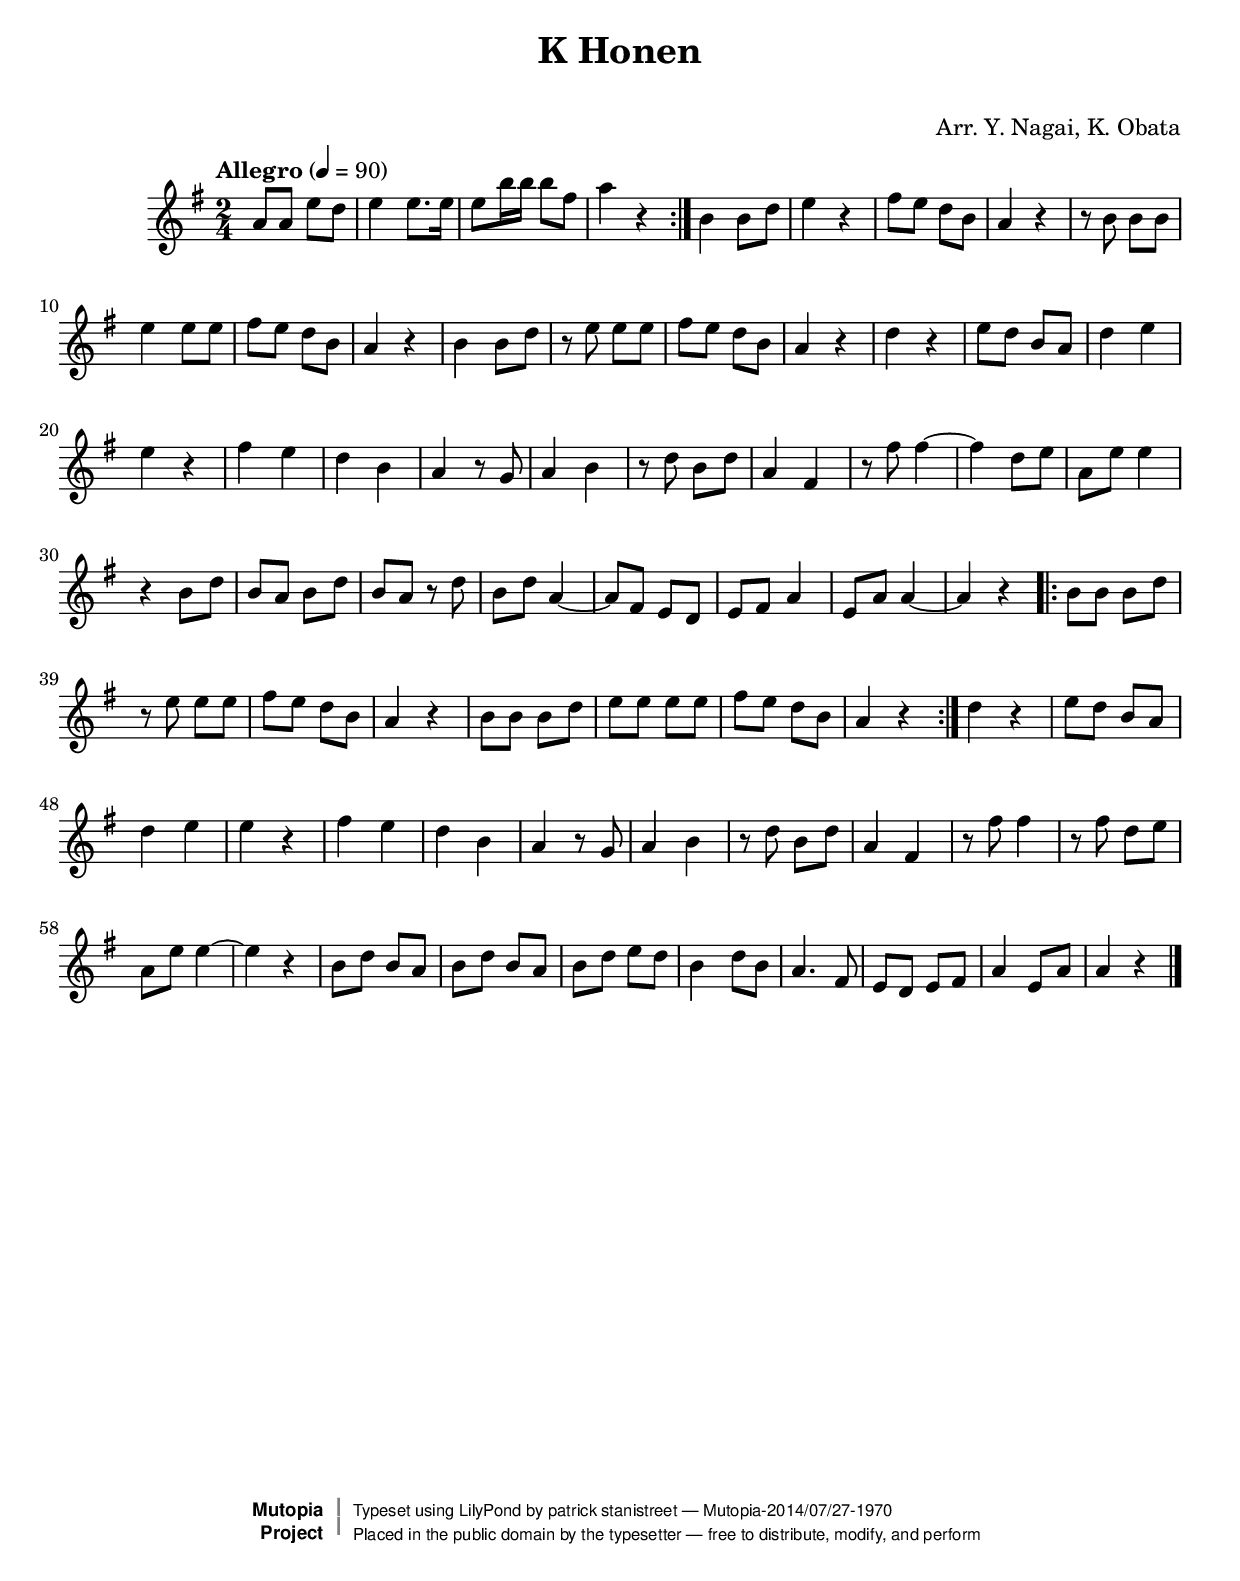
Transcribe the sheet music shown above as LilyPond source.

\version "2.19.7"

tsfooter = \markup {
\column {
  \line {"Arranged by:  Nagai, Iwai and Obata, Kenhachiro"}
  \line {"Source:  Seiyo gakufu Nihon zokkyokushu,  pub. Miki Shoten, Osaka, 1895."}
  \line {"English title:  \"A Collection of Japanese Popular Music.\""}
  \line {"Copyright Public Domain  Typeset by Tom Potter 2007"}
  \line {"http://www.daisyfield.com/music/"}
}
}

\paper {
  top-margin = 2 \cm
  bottom-margin = 2 \cm
%  oddFooterMarkup = \tsfooter
}


\header {
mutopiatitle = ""    %  if not set taken from title field
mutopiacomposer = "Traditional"
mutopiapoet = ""    %  
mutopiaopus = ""    %  
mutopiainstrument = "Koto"
date = ""    %  optional - date piece composed
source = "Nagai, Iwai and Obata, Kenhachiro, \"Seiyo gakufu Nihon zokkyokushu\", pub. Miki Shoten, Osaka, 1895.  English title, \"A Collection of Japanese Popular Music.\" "
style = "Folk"
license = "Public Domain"
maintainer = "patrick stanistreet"
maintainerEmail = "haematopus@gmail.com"
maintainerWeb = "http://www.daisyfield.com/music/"
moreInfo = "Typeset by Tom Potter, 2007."  

title = "K Honen"
subtitle = "  "      %
composer = "Arr. Y. Nagai, K. Obata"

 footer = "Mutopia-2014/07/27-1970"
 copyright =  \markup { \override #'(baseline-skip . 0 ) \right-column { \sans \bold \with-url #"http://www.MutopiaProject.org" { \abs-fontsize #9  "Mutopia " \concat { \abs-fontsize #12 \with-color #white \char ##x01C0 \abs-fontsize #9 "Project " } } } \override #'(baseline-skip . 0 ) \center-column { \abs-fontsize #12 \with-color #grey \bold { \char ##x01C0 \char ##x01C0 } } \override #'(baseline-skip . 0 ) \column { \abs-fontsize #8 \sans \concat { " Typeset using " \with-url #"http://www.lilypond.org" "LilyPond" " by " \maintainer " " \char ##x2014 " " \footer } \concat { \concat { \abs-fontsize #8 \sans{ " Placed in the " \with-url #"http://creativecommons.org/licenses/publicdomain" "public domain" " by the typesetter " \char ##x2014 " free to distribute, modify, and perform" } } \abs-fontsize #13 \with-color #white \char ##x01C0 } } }
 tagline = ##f
}

kotoOne =  {
%    \clef "treble" \key g \major \time 2/4 \repeat volta 2 {
        | 
% 1
  \repeat volta 2  {
    a'8  [ a'8 ] e''8 [ d''8 ] | 
%    a'8 -\markup{ \bold {Allegro} } \ff [ a'8 ] e''8 [ d''8 ] | 
% 2
    e''4 e''8. [ e''16 ] | 
% 3
    e''8 [ b''16 b''16 ] b''8 [ fis''8 ] | 
% 4
    a''4 r4  |  
  }  %  end repeat
%    | 
% 5
    b'4  b'8 [ d''8 ] | 
% 6
    e''4 r4 | 
% 7
    fis''8 [ e''8 ] d''8 [ b'8 ] | 
% 8
    a'4 r4 | 
% 9
    r8 b'8 b'8 [ b'8 ] | 
\barNumberCheck #10
    e''4 e''8 [ e''8 ] | 
% 11
    fis''8 [ e''8 ] d''8 [ b'8 ] | 
% 12
    a'4 r4 | 
% 13
    b'4 b'8 [ d''8 ] | 
% 14
    r8 e''8 e''8 [ e''8 ] | 
% 15
    fis''8 [ e''8 ] d''8 [ b'8 ] | 
% 16
    a'4 r4 | 
% 17
    d''4  r4 | 
% 18
    e''8 [ d''8 ] b'8 [ a'8 ] | 
% 19
    d''4 e''4 | 
\barNumberCheck #20
    e''4 r4 | 
% 21
    fis''4  e''4 | 
% 22
    d''4 b'4 | 
% 23
    a'4 r8 g'8 | 
% 24
    a'4 b'4 | 
% 25
    r8 d''8 b'8 [ d''8 ] | 
% 26
    a'4 fis'4 | 
% 27
    r8 fis''8 fis''4 ~ | 
% 28
    fis''4 d''8 [ e''8 ] | 
% 29
    a'8 [ e''8 ] e''4 | 
\barNumberCheck #30
    r4 b'8  [ d''8 ] | 
% 31
    b'8 [ a'8 ] b'8 [ d''8 ] | 
% 32
    b'8 [ a'8 ] r8 d''8 | 
% 33
    b'8 [ d''8 ] a'4 ~ | 
% 34
    a'8 [ fis'8 ] e'8 [ d'8 ] | 
% 35
    e'8 [ fis'8 ] a'4 | 
% 36
    e'8 [ a'8 ] a'4 ~ | 
% 37
    a'4 r4  |  %  moved bar check to here 
  \repeat volta 2 {
%        | 
% 38
    b'8  [ b'8 ] b'8 [ d''8 ] | 
% 39
    r8 e''8 e''8 [ e''8 ] | 
\barNumberCheck #40
    fis''8 [ e''8 ] d''8 [ b'8 ] | 
% 41
    a'4 r4 | 
% 42
    b'8 [ b'8 ] b'8 [ d''8 ] | 
% 43
    e''8 [ e''8 ] e''8 [ e''8 ] | 
% 44
    fis''8 [ e''8 ] d''8 [ b'8 ] | 
% 45
    a'4 r4  |  %  moved bar check to here
  }  %  end repeat
%    | 
% 46
    d''4  r4 | 
% 47
    e''8 [ d''8 ] b'8 [ a'8 ] | 
% 48
    d''4 e''4 | 
% 49
    e''4 r4 | 
\barNumberCheck #50
    fis''4 e''4 | 
% 51
    d''4 b'4 | 
% 52
    a'4 r8 g'8 | 
% 53
    a'4 b'4 | 
% 54
    r8 d''8 b'8 [ d''8 ] | 
% 55
    a'4 fis'4 | 
% 56
    r8 fis''8 fis''4 | 
% 57
    r8 fis''8 d''8 [ e''8 ] | 
% 58
    a'8 [ e''8 ] e''4 ~ | 
% 59
    e''4 r4 | 
\barNumberCheck #60
    b'8  [ d''8 ] b'8 [ a'8 ] | 
% 61
    b'8 [ d''8 ] b'8 [ a'8 ] | 
% 62
    b'8 [ d''8 ] e''8 [ d''8 ] | 
% 63
    b'4 d''8 [ b'8 ] | 
% 64
    a'4. fis'8 | 
% 65
    e'8 [ d'8 ] e'8 [ fis'8 ] | 
% 66
    a'4 e'8 [ a'8 ] | 
% 67
    a'4 r4 
\bar "|."
}


% The score definition
\score  {
\new Staff <<
    \time 2/4
    \clef "treble"
    \key g \major
    \tempo  "Allegro"  4 = 90
    \set Staff.midiInstrument = "koto"
    \kotoOne
>>

\layout  { }
\midi  { }
}

